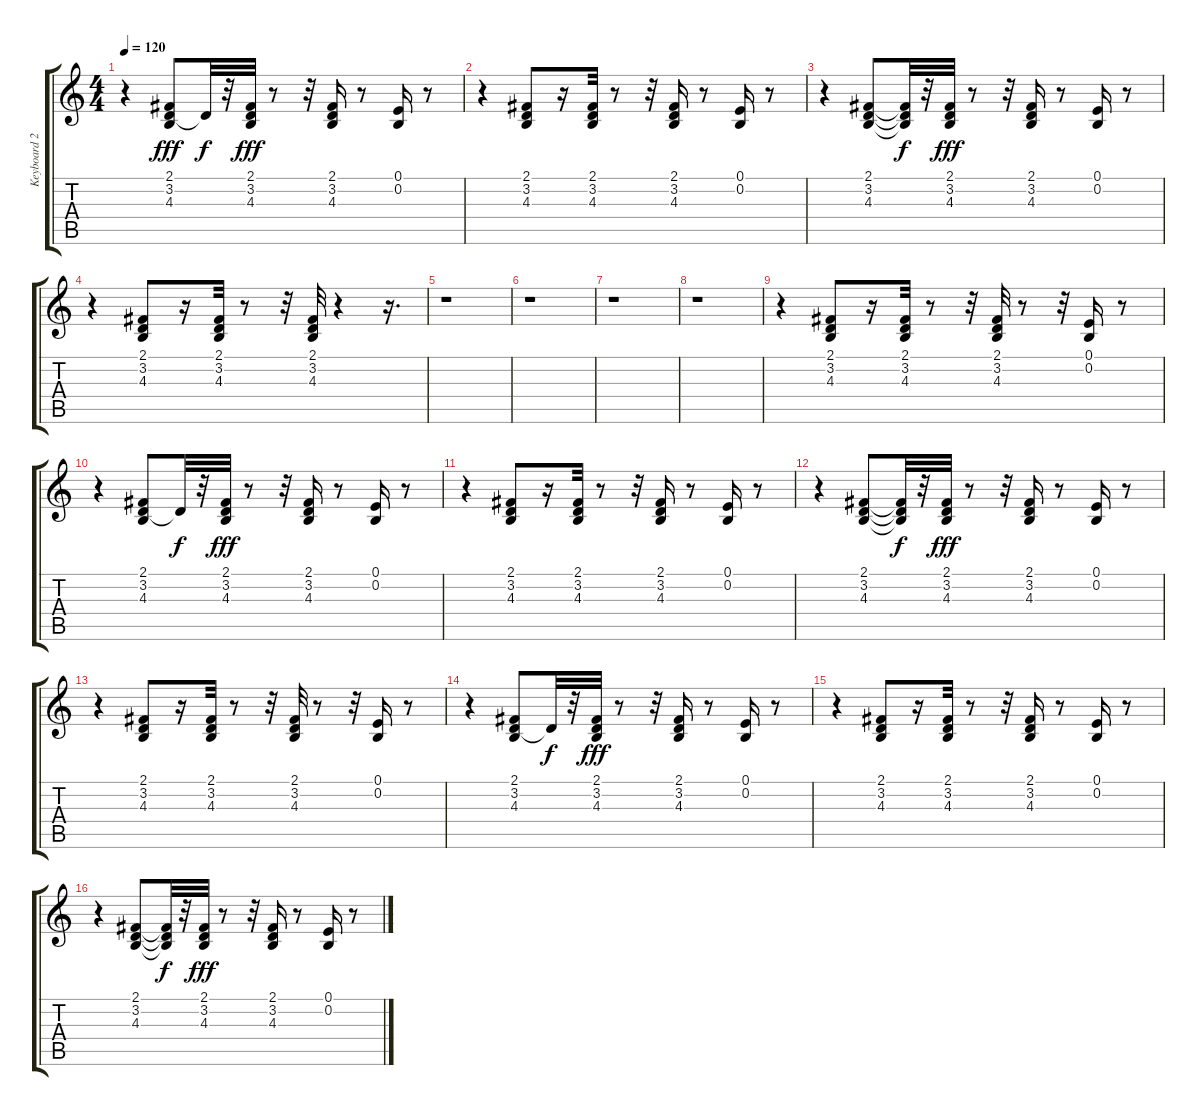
\track ("Keyboard 2" "Keyboard 2") {instrument electricpiano2}
\staff {score tabs}
\tuning (E4 B3 G3 D3 A2 E2) {hide}
\ts (4 4)
\tempo 120
\clef g2
\ks c
r.4{dy fff} (2.1 3.2 4.3).8 3.2{t}.32{dy f} r.32 (2.1 3.2 4.3).32{dy fff} r.8 r.32 (2.1 3.2 4.3).16 r.8 (0.1 0.2).16 r.8 |
r.4 (2.1 3.2 4.3).8 r.16 (2.1 3.2 4.3).32 r.8 r.32 (2.1 3.2 4.3).16 r.8 (0.1 0.2).16 r.8 |
r.4 (2.1 3.2 4.3).8 (2.1{t} 3.2{t} 4.3{t}).32{dy f} r.32 (2.1 3.2 4.3).32{dy fff} r.8 r.32 (2.1 3.2 4.3).16 r.8 (0.1 0.2).16 r.8 |
r.4 (2.1 3.2 4.3).8 r.16 (2.1 3.2 4.3).32 r.8 r.32 (2.1 3.2 4.3).32 r.4 r.16{d} |
r.1 |
r.1 |
r.1 |
r.1 |
r.4 (2.1 3.2 4.3).8 r.16 (2.1 3.2 4.3).32 r.8 r.32 (2.1 3.2 4.3).32 r.8 r.32 (0.1 0.2).16 r.8 |
r.4 (2.1 3.2 4.3).8 3.2{t}.32{dy f} r.32 (2.1 3.2 4.3).32{dy fff} r.8 r.32 (2.1 3.2 4.3).16 r.8 (0.1 0.2).16 r.8 |
r.4 (2.1 3.2 4.3).8 r.16 (2.1 3.2 4.3).32 r.8 r.32 (2.1 3.2 4.3).16 r.8 (0.1 0.2).16 r.8 |
r.4 (2.1 3.2 4.3).8 (2.1{t} 3.2{t} 4.3{t}).32{dy f} r.32 (2.1 3.2 4.3).32{dy fff} r.8 r.32 (2.1 3.2 4.3).16 r.8 (0.1 0.2).16 r.8 |
r.4 (2.1 3.2 4.3).8 r.16 (2.1 3.2 4.3).32 r.8 r.32 (2.1 3.2 4.3).32 r.8 r.32 (0.1 0.2).16 r.8 |
r.4 (2.1 3.2 4.3).8 3.2{t}.32{dy f} r.32 (2.1 3.2 4.3).32{dy fff} r.8 r.32 (2.1 3.2 4.3).16 r.8 (0.1 0.2).16 r.8 |
r.4 (2.1 3.2 4.3).8 r.16 (2.1 3.2 4.3).32 r.8 r.32 (2.1 3.2 4.3).16 r.8 (0.1 0.2).16 r.8 |
r.4 (2.1 3.2 4.3).8 (2.1{t} 3.2{t} 4.3{t}).32{dy f} r.32 (2.1 3.2 4.3).32{dy fff} r.8 r.32 (2.1 3.2 4.3).16 r.8 (0.1 0.2).16 r.8
